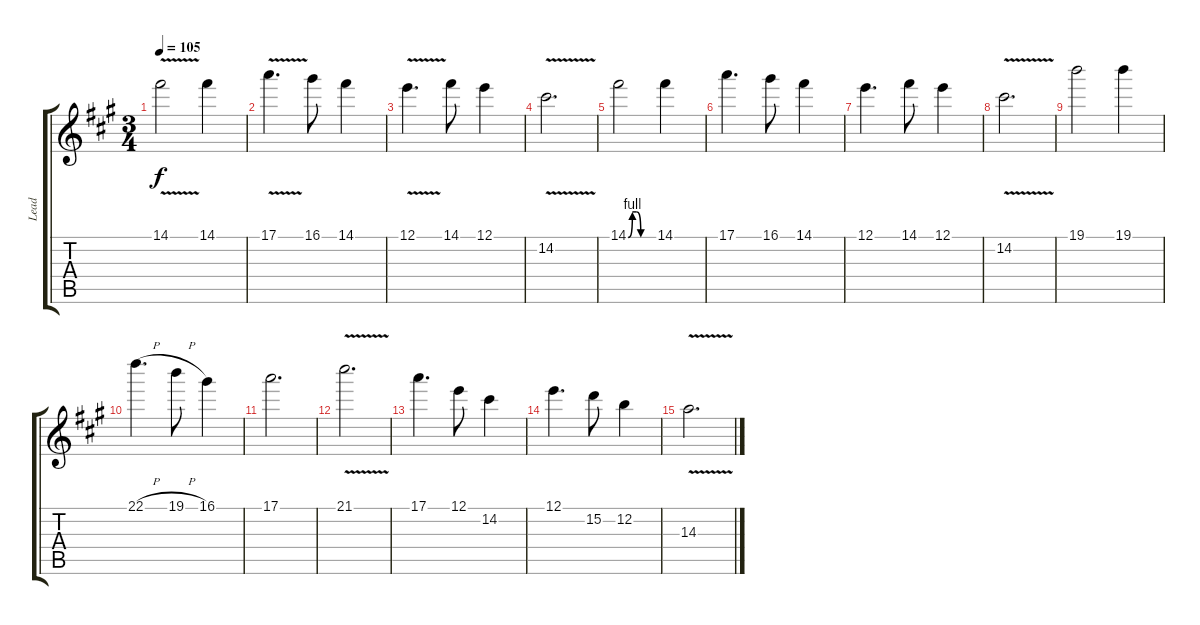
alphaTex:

\track ("Lead" "Lead") {instrument electricguitarclean}
\staff {score tabs}
\tuning (E4 B3 G3 D3 A2 E2) {hide}
\ts (3 4)
\tempo 105
\clef g2
\ks a
14.1{v}.2{dy f} 14.1.4 |
17.1{v}.4{d} 16.1.8 14.1.4 |
12.1{v}.4{d} 14.1.8 12.1.4 |
14.2{v}.2{d} |
14.1{be (custom 0 0 10 4 20 4 30 0 60 0)}.2 14.1.4 |
17.1.4{d} 16.1.8 14.1.4 |
12.1.4{d} 14.1.8 12.1.4 |
14.2{v}.2{d} |
19.1.2 19.1.4 |
22.1{h}.4{d} 19.1{h}.8 16.1.4 |
17.1.2{d} |
21.1{v}.2{d} |
17.1.4{d} 12.1.8 14.2.4 |
12.1.4{d} 15.2.8 12.2.4 |
14.3{v}.2{d}
